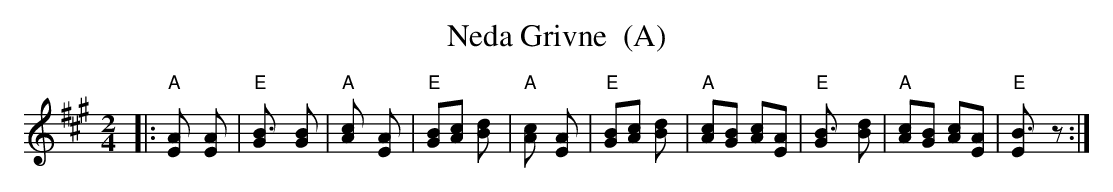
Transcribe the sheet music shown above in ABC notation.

X:1
T: Neda Grivne  (A)
M: 2/4
L: 1/8
K: A
|: "A"[A2E] [A2E] | "E"[B3G] [BG] \
| "A"[c2A] [A2E] | "E"[BG][cA] [d2B] \
| "A"[c2A] [A2E] | "E"[BG][cA] [d2B] \
| "A"[cA][BG] [cA][AE] | "E"[B3G] [dB] \
| "A"[cA][BG] [cA][AE] | "E"[B3E] z :|
